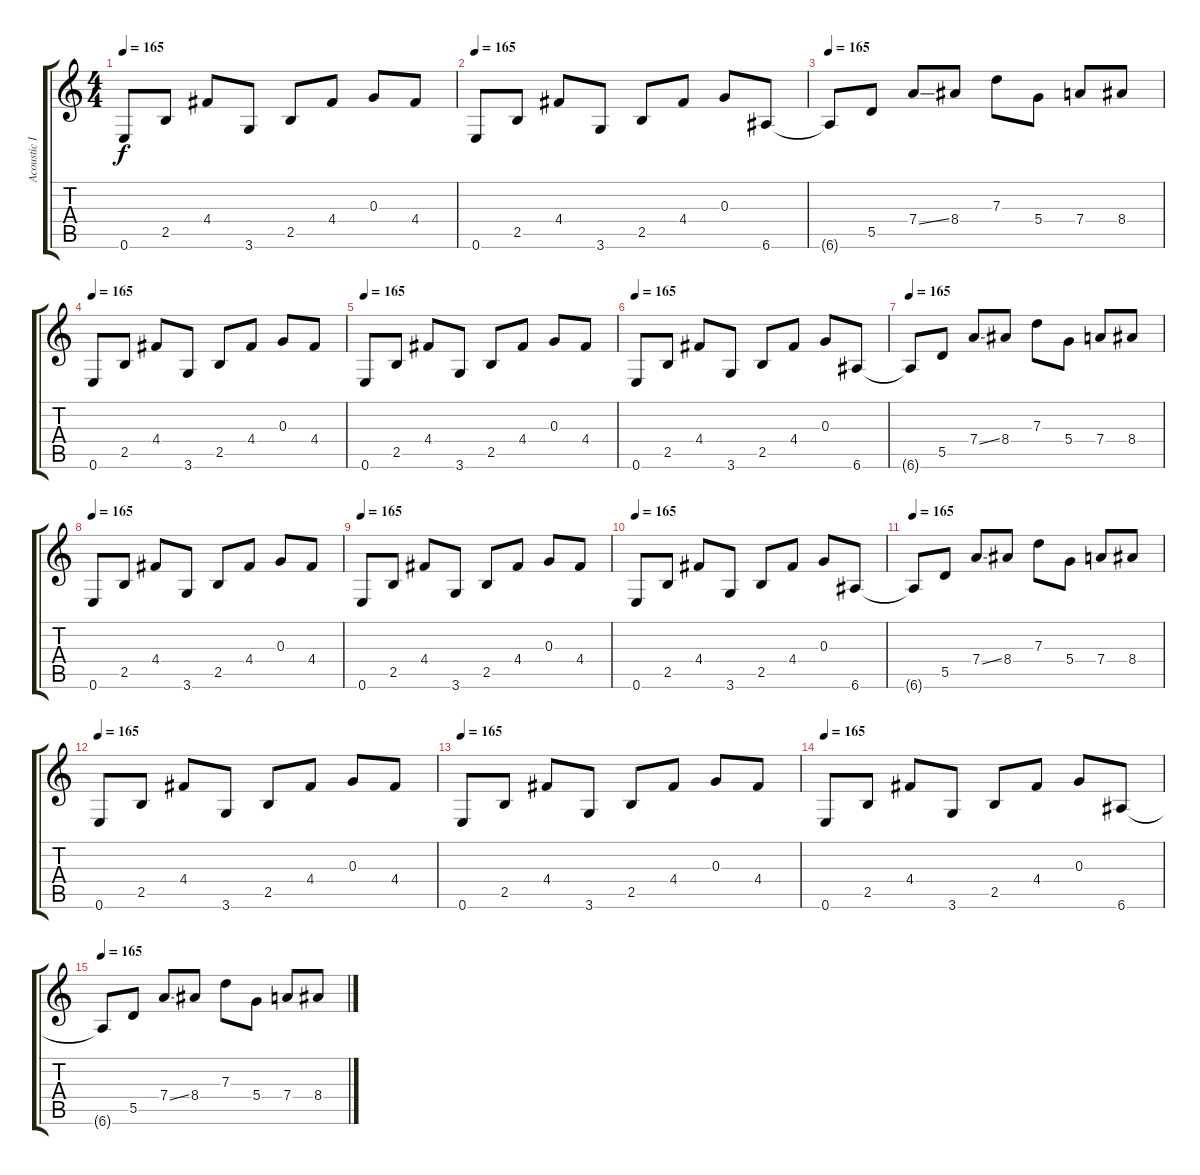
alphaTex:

\track ("Acoustic II" "Acoustic I") {instrument acousticguitarsteel}
\staff {score tabs}
\tuning (E4 B3 G3 D3 A2 E2) {hide}
\ts (4 4)
\tempo 165
\clef g2
\ks c
0.6.8{dy f} 2.5.8 4.4.8 3.6.8 2.5.8 4.4.8 0.3.8 4.4.8 |
\tempo 165
0.6.8 2.5.8 4.4.8 3.6.8 2.5.8 4.4.8 0.3.8 6.6.8 |
\tempo 165
6.6{t}.8 5.5.8 7.4{ss}.8 8.4.8 7.3.8 5.4.8 7.4.8 8.4.8 |
\tempo 165
0.6.8 2.5.8 4.4.8 3.6.8 2.5.8 4.4.8 0.3.8 4.4.8 |
\tempo 165
0.6.8 2.5.8 4.4.8 3.6.8 2.5.8 4.4.8 0.3.8 4.4.8 |
\tempo 165
0.6.8 2.5.8 4.4.8 3.6.8 2.5.8 4.4.8 0.3.8 6.6.8 |
\tempo 165
6.6{t}.8 5.5.8 7.4{ss}.8 8.4.8 7.3.8 5.4.8 7.4.8 8.4.8 |
\tempo 165
0.6.8 2.5.8 4.4.8 3.6.8 2.5.8 4.4.8 0.3.8 4.4.8 |
\tempo 165
0.6.8 2.5.8 4.4.8 3.6.8 2.5.8 4.4.8 0.3.8 4.4.8 |
\tempo 165
0.6.8 2.5.8 4.4.8 3.6.8 2.5.8 4.4.8 0.3.8 6.6.8 |
\tempo 165
6.6{t}.8 5.5.8 7.4{ss}.8 8.4.8 7.3.8 5.4.8 7.4.8 8.4.8 |
\tempo 165
0.6.8 2.5.8 4.4.8 3.6.8 2.5.8 4.4.8 0.3.8 4.4.8 |
\tempo 165
0.6.8 2.5.8 4.4.8 3.6.8 2.5.8 4.4.8 0.3.8 4.4.8 |
\tempo 165
0.6.8 2.5.8 4.4.8 3.6.8 2.5.8 4.4.8 0.3.8 6.6.8 |
\tempo 165
6.6{t}.8 5.5.8 7.4{ss}.8 8.4.8 7.3.8 5.4.8 7.4.8 8.4.8
